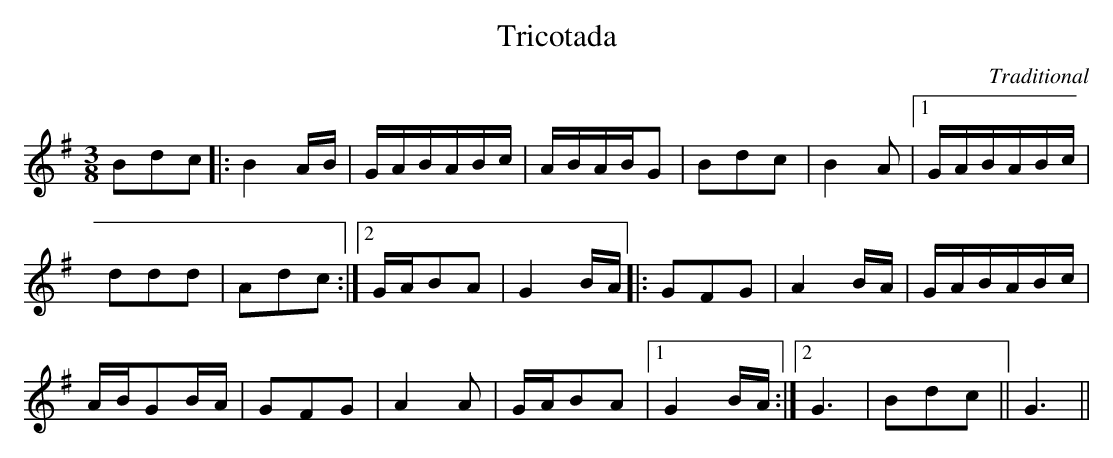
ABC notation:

X:1
T:Tricotada
M:3/8
L:1/8
C:Traditional
K:G
Bdc |: B2 A/B/ | G/A/B/A/B/c/ | A/B/A/B/G | Bdc | B2 A |1 G/A/B/A/B/c/ |
ddd | Adc :|2 G/A/BA | G2B/A/|: GFG | A2 B/A/ | G/A/B/A/B/c/ |
A/B/GB/A/ | GFG | A2 A | G/A/BA |1 G2B/A/ :|2 G3 | Bdc || G3  ||
